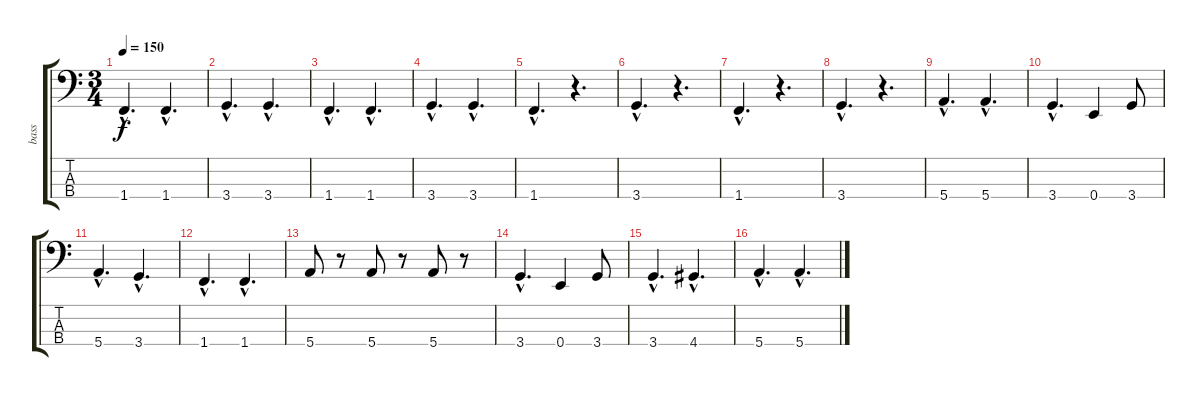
\track ("bass" "bass") {instrument electricbassfinger}
\staff {score tabs}
\tuning (G2 D2 A1 E1) {hide}
\ts (3 4)
\tempo 150
\clef f4
\ks c
1.4{hac}.4{d dy f} 1.4{hac}.4{d} |
3.4{hac}.4{d} 3.4{hac}.4{d} |
1.4{hac}.4{d} 1.4{hac}.4{d} |
3.4{hac}.4{d} 3.4{hac}.4{d} |
1.4{hac}.4{d} r.4{d} |
3.4{hac}.4{d} r.4{d} |
1.4{hac}.4{d} r.4{d} |
3.4{hac}.4{d} r.4{d} |
5.4{hac}.4{d} 5.4{hac}.4{d} |
3.4{hac}.4{d} 0.4.4 3.4.8 |
5.4{hac}.4{d} 3.4{hac}.4{d} |
1.4{hac}.4{d} 1.4{hac}.4{d} |
5.4.8 r.8 5.4.8 r.8 5.4.8 r.8 |
3.4{hac}.4{d} 0.4.4 3.4.8 |
3.4{hac}.4{d} 4.4{hac}.4{d} |
5.4{hac}.4{d} 5.4{hac}.4{d}
